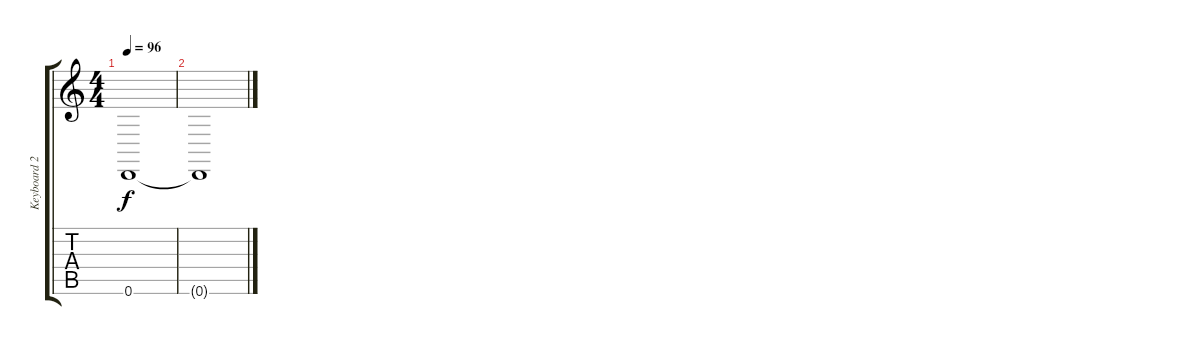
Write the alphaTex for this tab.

\track ("Keyboard 2 " "Keyboard 2") {instrument pad4choir}
\staff {score tabs}
\tuning (E4 B3 G3 D3 A2 D2) {hide}
\ts (4 4)
\tempo 96
\clef g2
\ks c
0.6{t}.1{dy f volume 12} |
0.6{t}.1
